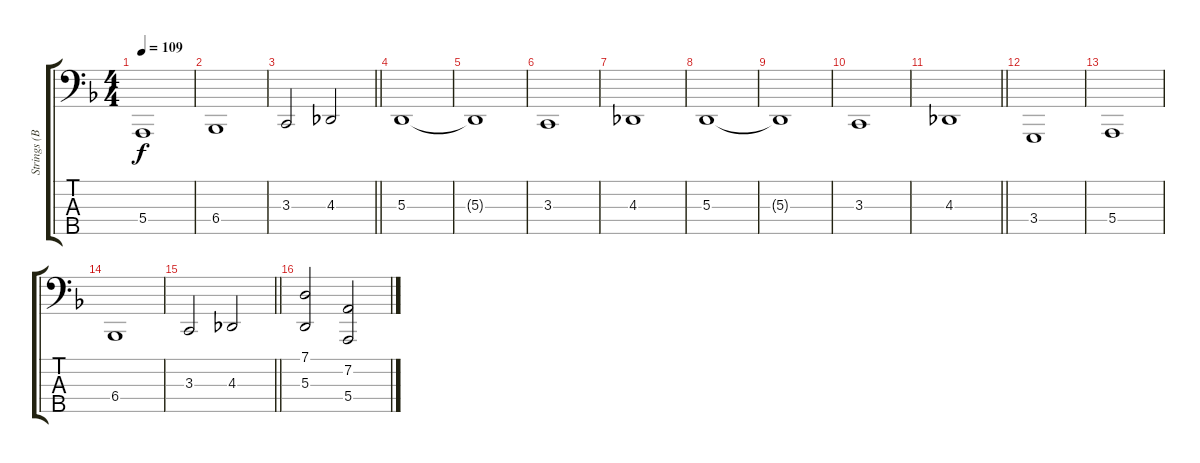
\track ("Strings (Bajas)" "Strings (B") {instrument stringensemble1}
\staff {score tabs}
\tuning (G2 D2 A1 E1 B0) {hide}
\ts (4 4)
\tempo 109
\clef f4
\ks dminor
5.4.1{dy f} |
6.4.1 |
\barLineRight lightlight
3.3.2 4.3.2 |
5.3.1 |
5.3{t}.1 |
3.3.1 |
4.3.1 |
5.3.1 |
5.3{t}.1 |
3.3.1 |
\barLineRight lightlight
4.3.1 |
3.4.1 |
5.4.1 |
6.4.1 |
\barLineRight lightlight
3.3.2 4.3.2 |
(7.1 5.3).2 (7.2 5.4).2
